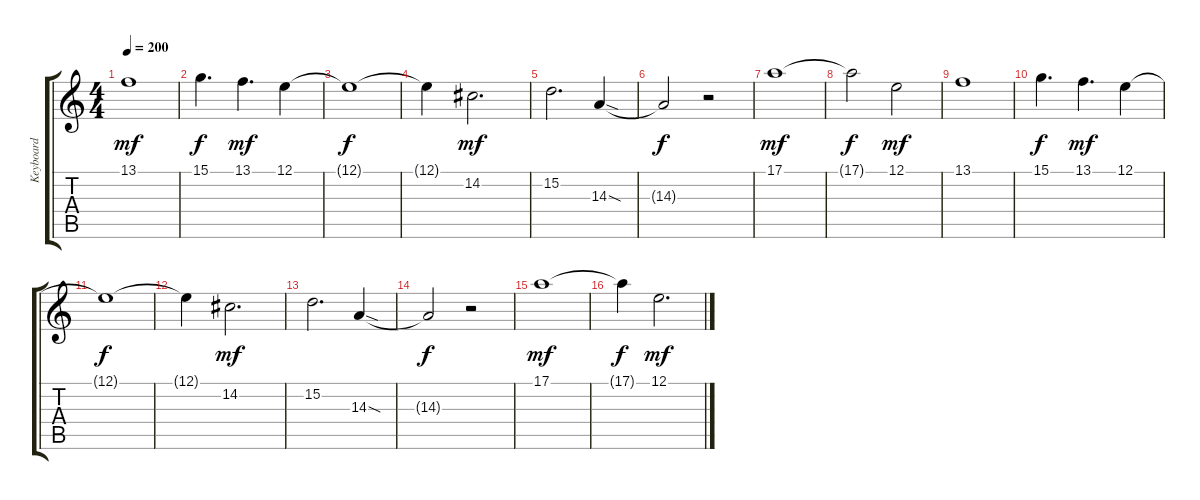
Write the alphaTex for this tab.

\track ("Keyboard" "Keyboard") {instrument fx4atmosphere}
\staff {score tabs}
\tuning (E4 B3 G3 D3 A2 E2) {hide}
\ts (4 4)
\tempo 200
\clef g2
\ks c
13.1.1{dy mf} |
15.1.4{d dy f} 13.1.4{d dy mf} 12.1.4 |
12.1{t}.1{dy f} |
12.1{t}.4 14.2.2{d dy mf} |
15.2.2{d} 14.3{sod}.4 |
14.3{t}.2{dy f} r.2 |
17.1.1{dy mf} |
17.1{t}.2{dy f} 12.1.2{dy mf} |
13.1.1 |
15.1.4{d dy f} 13.1.4{d dy mf} 12.1.4 |
12.1{t}.1{dy f} |
12.1{t}.4 14.2.2{d dy mf} |
15.2.2{d} 14.3{sod}.4 |
14.3{t}.2{dy f} r.2 |
17.1.1{dy mf} |
17.1{t}.4{dy f} 12.1.2{d dy mf}
